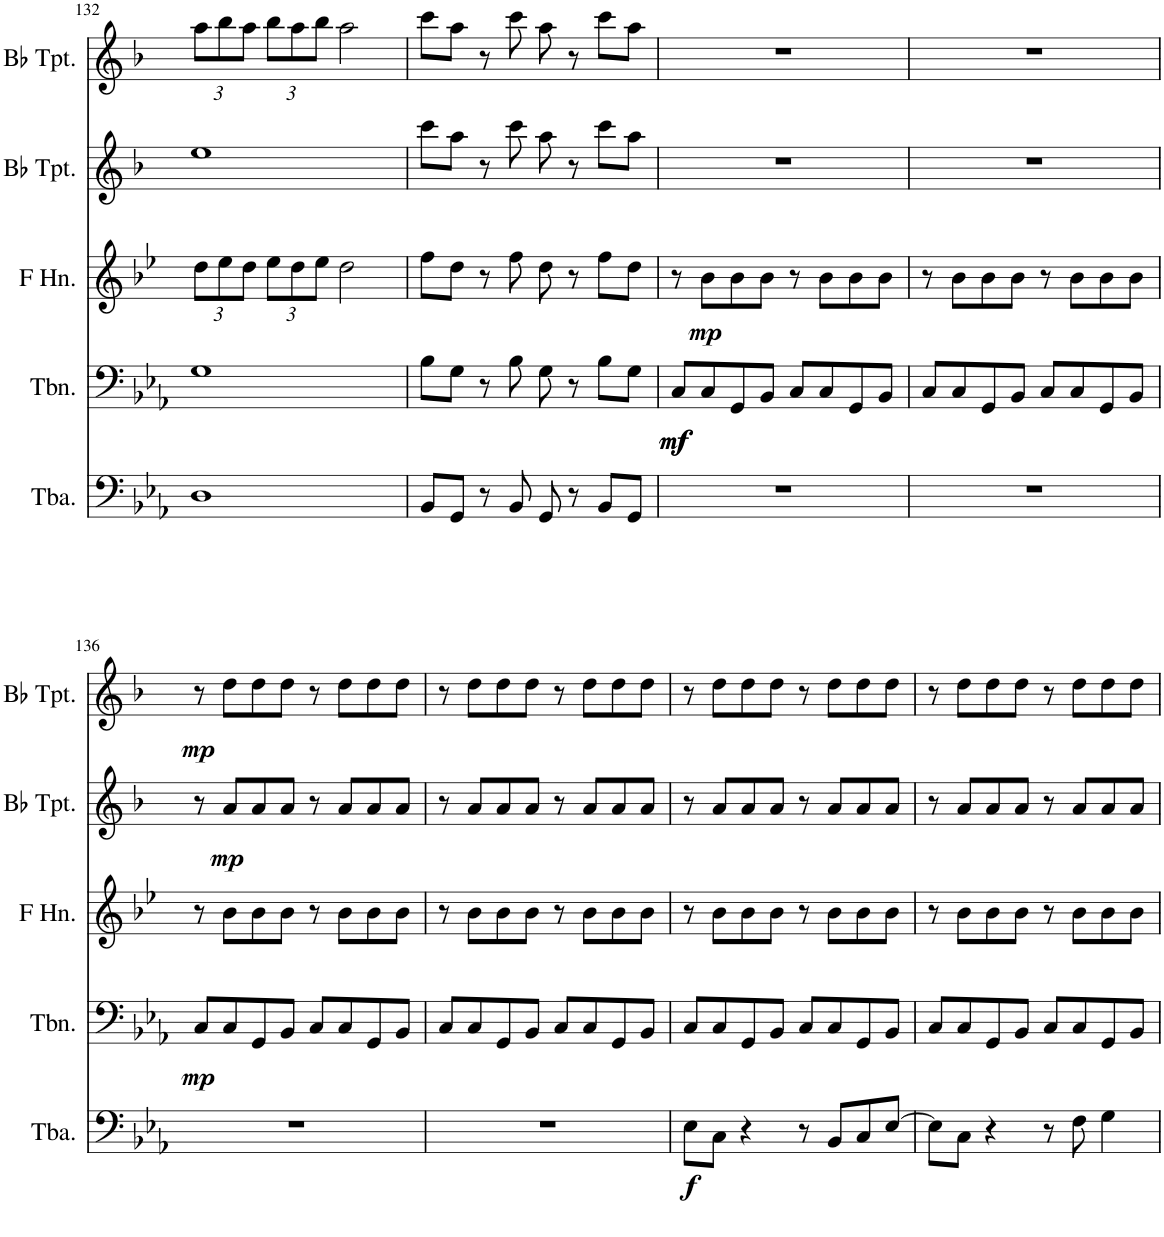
**kern	**dynam	**kern	**dynam	**kern	**dynam	**kern	**dynam	**kern	**dynam
*part5	*part5	*part4	*part4	*part3	*part3	*part2	*part2	*part1	*part1
*staff5	*staff5	*staff4	*staff4	*staff3	*staff3	*staff2	*staff2	*staff1	*staff1
*I"Tuba	*	*I"Trombone	*	*I"Horn in F	*	*I"Bb Trumpet 2	*	*I"Bb Trumpet 1	*
*I'Tba.	*	*I'Tbn.	*	*	*	*I'Bb Tpt.	*	*I'Bb Tpt.	*
!!LO:PB:g=z
*clefF4	*	*clefF4	*	*clefG2	*	*clefG2	*	*clefG2	*
*	*	*	*	*Trd4c7	*	*Trd1c2	*	*Trd1c2	*
*k[b-e-a-]	*	*k[b-e-a-]	*	*k[b-e-]	*	*k[b-]	*	*k[b-]	*
*M4/4	*	*M4/4	*	*M4/4	*	*M4/4	*	*M4/4	*
*	*	*	*	*Xbrackettup	*	*	*	*Xbrackettup	*
=132	=132	=132	=132	=132	=132	=132	=132	=132	=132
1D	.	1G	.	12dd\L	.	1ee	.	12aa\L	.
.	.	.	.	12ee-\	.	.	.	12bb-\	.
.	.	.	.	12dd\J	.	.	.	12aa\J	.
.	.	.	.	12ee-\L	.	.	.	12bb-\L	.
.	.	.	.	12dd\	.	.	.	12aa\	.
.	.	.	.	12ee-\J	.	.	.	12bb-\J	.
.	.	.	.	2dd\	.	.	.	2aa\	.
=133	=133	=133	=133	=133	=133	=133	=133	=133	=133
8BB-/L	.	8B-\L	.	8ff\L	.	8ccc\L	.	8ccc\L	.
8GG/J	.	8G\J	.	8dd\J	.	8aa\J	.	8aa\J	.
8r	.	8r	.	8r	.	8r	.	8r	.
8BB-/	.	8B-\	.	8ff\	.	8ccc\	.	8ccc\	.
8GG/	.	8G\	.	8dd\	.	8aa\	.	8aa\	.
8r	.	8r	.	8r	.	8r	.	8r	.
8BB-/L	.	8B-\L	.	8ff\L	.	8ccc\L	.	8ccc\L	.
8GG/J	.	8G\J	.	8dd\J	.	8aa\J	.	8aa\J	.
=134	=134	=134	=134	=134	=134	=134	=134	=134	=134
!	!	!	!LO:DY:b	!	!	!	!	!	!
!	!	!	!LO:DY:n=1:b	!	!	!	!	!	!
1r	.	8C/L	mf mf	8r	.	1r	.	1r	.
!	!	!	!	!	!LO:DY:b	!	!	!	!
.	.	8C/	.	8b-\L	mp	.	.	.	.
.	.	8GG/	.	8b-\	.	.	.	.	.
.	.	8BB-/J	.	8b-\J	.	.	.	.	.
.	.	8C/L	.	8r	.	.	.	.	.
.	.	8C/	.	8b-\L	.	.	.	.	.
.	.	8GG/	.	8b-\	.	.	.	.	.
.	.	8BB-/J	.	8b-\J	.	.	.	.	.
=135	=135	=135	=135	=135	=135	=135	=135	=135	=135
1r	.	8C/L	.	8r	.	1r	.	1r	.
.	.	8C/	.	8b-\L	.	.	.	.	.
.	.	8GG/	.	8b-\	.	.	.	.	.
.	.	8BB-/J	.	8b-\J	.	.	.	.	.
.	.	8C/L	.	8r	.	.	.	.	.
.	.	8C/	.	8b-\L	.	.	.	.	.
.	.	8GG/	.	8b-\	.	.	.	.	.
.	.	8BB-/J	.	8b-\J	.	.	.	.	.
!!LO:LB:g=z
=136	=136	=136	=136	=136	=136	=136	=136	=136	=136
!	!	!	!LO:DY:b	!	!	!	!	!	!LO:DY:b
1r	.	8C/L	mp	8r	.	8r	.	8r	mp
!	!	!	!	!	!	!	!LO:DY:b	!	!
.	.	8C/	.	8b-\L	.	8a/L	mp	8dd\L	.
.	.	8GG/	.	8b-\	.	8a/	.	8dd\	.
.	.	8BB-/J	.	8b-\J	.	8a/J	.	8dd\J	.
.	.	8C/L	.	8r	.	8r	.	8r	.
.	.	8C/	.	8b-\L	.	8a/L	.	8dd\L	.
.	.	8GG/	.	8b-\	.	8a/	.	8dd\	.
.	.	8BB-/J	.	8b-\J	.	8a/J	.	8dd\J	.
=137	=137	=137	=137	=137	=137	=137	=137	=137	=137
1r	.	8C/L	.	8r	.	8r	.	8r	.
.	.	8C/	.	8b-\L	.	8a/L	.	8dd\L	.
.	.	8GG/	.	8b-\	.	8a/	.	8dd\	.
.	.	8BB-/J	.	8b-\J	.	8a/J	.	8dd\J	.
.	.	8C/L	.	8r	.	8r	.	8r	.
.	.	8C/	.	8b-\L	.	8a/L	.	8dd\L	.
.	.	8GG/	.	8b-\	.	8a/	.	8dd\	.
.	.	8BB-/J	.	8b-\J	.	8a/J	.	8dd\J	.
=138	=138	=138	=138	=138	=138	=138	=138	=138	=138
!	!LO:DY:b	!	!	!	!	!	!	!	!
8E-\L	f	8C/L	.	8r	.	8r	.	8r	.
8C\J	.	8C/	.	8b-\L	.	8a/L	.	8dd\L	.
4r	.	8GG/	.	8b-\	.	8a/	.	8dd\	.
.	.	8BB-/J	.	8b-\J	.	8a/J	.	8dd\J	.
8r	.	8C/L	.	8r	.	8r	.	8r	.
8BB-/L	.	8C/	.	8b-\L	.	8a/L	.	8dd\L	.
8C/	.	8GG/	.	8b-\	.	8a/	.	8dd\	.
[8E-/J	.	8BB-/J	.	8b-\J	.	8a/J	.	8dd\J	.
=139	=139	=139	=139	=139	=139	=139	=139	=139	=139
8E-\L]	.	8C/L	.	8r	.	8r	.	8r	.
8C\J	.	8C/	.	8b-\L	.	8a/L	.	8dd\L	.
4r	.	8GG/	.	8b-\	.	8a/	.	8dd\	.
.	.	8BB-/J	.	8b-\J	.	8a/J	.	8dd\J	.
8r	.	8C/L	.	8r	.	8r	.	8r	.
8F\	.	8C/	.	8b-\L	.	8a/L	.	8dd\L	.
4G\	.	8GG/	.	8b-\	.	8a/	.	8dd\	.
.	.	8BB-/J	.	8b-\J	.	8a/J	.	8dd\J	.
=	=	=	=	=	=	=	=	=	=
*-	*-	*-	*-	*-	*-	*-	*-	*-	*-
